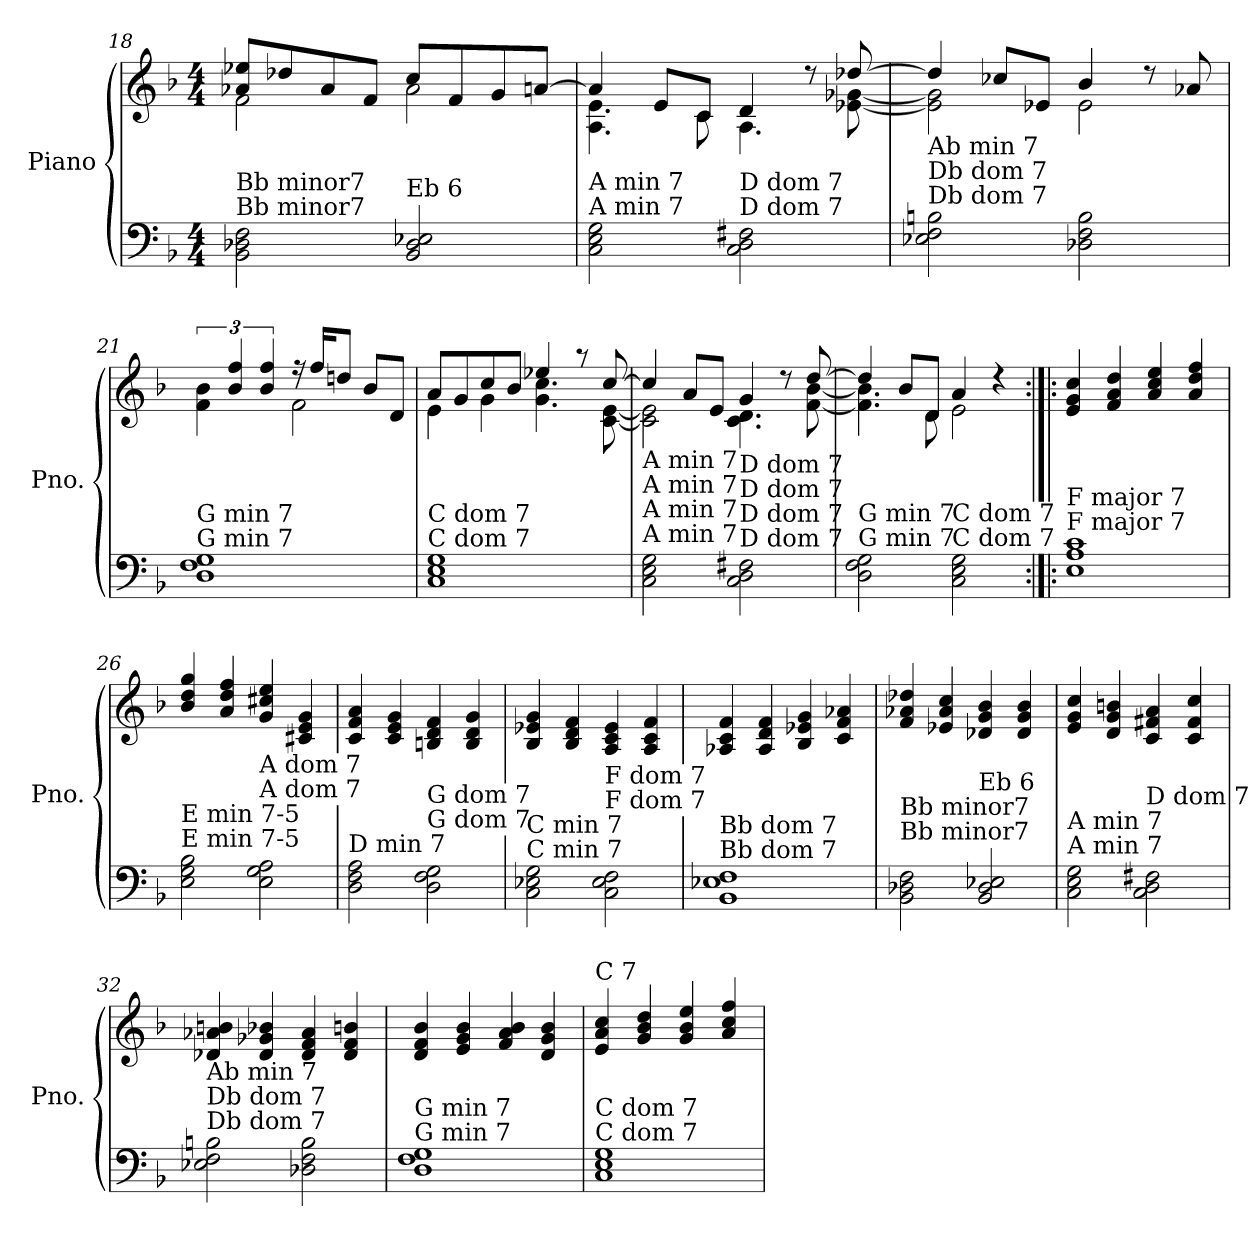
**kern	**kern
*part1	*part1
*staff2	*staff1
*I"Piano	*
*I'Pno.	*
*clefF4	*clefG2
*k[b-]	*k[b-]
*M4/4	*M4/4
=18	=18
*	*^
!LO:TX:a:t=Bb minor7	!	!
!LO:TX:a:t=Bb minor7	!	!
2BB-\ 2D-X\ 2F\	8a-X/ 8ee-X/L	2f\
.	8dd-X/	.
.	8a-/	.
.	8f/J	.
!LO:TX:a:t=Eb 6	!	!
2BB-/ 2D-/ 2E-X/	8cc/L	2a-\
.	8f/	.
.	8g/	.
.	[8an/J	.
=19	=19	=19
!LO:TX:a:t=A min 7	!	!
!LO:TX:a:t=A min 7	!	!
2C\ 2E\ 2G\	4a/]	4.A\ 4.e\
.	8e/L	.
.	8c/J	8c\
!LO:TX:a:t=D dom 7	!	!
!LO:TX:a:t=D dom 7	!	!
2C\ 2D\ 2F#X\	4d/	4.A\
.	8r	.
.	[8dd-X/	[8e-X\ [8g-X\
=20	=20	=20
!LO:TX:a:t=Db dom 7	!	!
!LO:TX:a:t=Db dom 7	!	!
!LO:TX:a:t=Ab min 7	!	!
2E-X\ 2F\ 2Bn\	4dd-/]	2e-\] 2g-\]
.	8cc-X/L	.
.	8e-X/J	.
2D-X\ 2F\ 2B\	4b-/	2e-\
.	8r	.
.	8a-X/	.
!!LO:PB:g=z	!!
=21	=21	=21
!LO:TX:a:t=G min 7	!	!
!LO:TX:a:t=G min 7	!	!
1D 1F 1G	6f\ 6b-\	2ryy
.	6b-/ 6ff/	.
.	6b-/ 6ff/	.
.	16r	2f\
.	16ff/KL	.
.	8ddn/J	.
.	8b-/L	.
.	8d/J	.
=22	=22	=22
!LO:TX:a:t=C  dom 7	!	!
!LO:TX:a:t=C  dom 7	!	!
1C 1E 1G	8a/L	4e\
.	8g/	.
.	8cc/	4g\
.	8b-/J	.
.	4ee-X/	4.g\ 4.cc\
.	8r	.
.	[8cc/	[8c\ [8e\
=23	=23	=23
!LO:TX:a:t=A min 7	!	!
!LO:TX:a:t=A min 7	!	!
!LO:TX:a:t=A min 7	!	!
!LO:TX:a:t=A min 7	!	!
2C\ 2E\ 2G\	4cc/]	2c\] 2e\]
.	8a/L	.
.	8e/J	.
!LO:TX:a:t=D dom 7	!	!
!LO:TX:a:t=D dom 7	!	!
!LO:TX:a:t=D dom 7	!	!
!LO:TX:a:t=D dom 7	!	!
2C\ 2D\ 2F#X\	4g/	4.c\ 4.d\
.	8r	.
.	[8dd/	[8f\ [8b-\
=24	=24	=24
!LO:TX:a:t=G min 7	!	!
!LO:TX:a:t=G min 7	!	!
2D\ 2F\ 2G\	4dd/]	4.f\] 4.b-\]
.	8b-/L	.
.	8d/J	8d\
!LO:TX:a:t=C  dom 7	!	!
!LO:TX:a:t=C  dom 7	!	!
2C\ 2E\ 2G\	4a/	2e\
.	4r	.
*	*v	*v
!!LO:LB:g=z
=25:|!|:	=25:|!|:
!LO:TX:a:t=F major 7	!
!LO:TX:a:t=F major 7	!
1E 1A 1c	4e/ 4g/ 4cc/
.	4f/ 4a/ 4dd/
.	4a/ 4cc/ 4ee/
.	4a/ 4dd/ 4ff/
=26	=26
!LO:TX:a:t=E min 7-5	!
!LO:TX:a:t=E min 7-5	!
2E\ 2G\ 2B-\	4b-/ 4dd/ 4gg/
.	4a/ 4dd/ 4ff/
!LO:TX:a:t=A dom 7	!
!LO:TX:a:t=A dom 7	!
2E\ 2G\ 2A\	4g/ 4cc#X/ 4ee/
.	4c#X/ 4e/ 4g/
=27	=27
!LO:TX:a:t=D min 7	!
2D\ 2F\ 2A\	4c/ 4f/ 4a/
.	4c/ 4e/ 4g/
!LO:TX:a:t=G dom 7	!
!LO:TX:a:t=G dom 7	!
2D\ 2F\ 2G\	4Bn/ 4d/ 4f/
.	4B/ 4d/ 4g/
=28	=28
!LO:TX:a:t=C min 7	!
!LO:TX:a:t=C min 7	!
2C\ 2E-X\ 2G\	4B-/ 4e-X/ 4g/
.	4B-/ 4d/ 4f/
!LO:TX:a:t=F dom 7	!
!LO:TX:a:t=F dom 7	!
2C\ 2E-\ 2F\	4A/ 4c/ 4e-/
.	4A/ 4c/ 4f/
!!LO:LB:g=z
=29	=29
!LO:TX:a:t=Bb dom 7	!
!LO:TX:a:t=Bb dom 7	!
1BB- 1E-X 1F	4A-X/ 4c/ 4f/
.	4A-/ 4d/ 4f/
.	4B-/ 4e-X/ 4g/
.	4c/ 4f/ 4a-X/
=30	=30
!LO:TX:a:t=Bb minor7	!
!LO:TX:a:t=Bb minor7	!
2BB-\ 2D-X\ 2F\	4f/ 4a-X/ 4dd-X/
.	4e-X/ 4a-/ 4cc/
!LO:TX:a:t=Eb 6	!
2BB-/ 2D-/ 2E-X/	4d-X/ 4g/ 4b-/
.	4d-/ 4g/ 4b-/
=31	=31
!LO:TX:a:t=A min 7	!
!LO:TX:a:t=A min 7	!
2C\ 2E\ 2G\	4e/ 4g/ 4cc/
.	4d/ 4g/ 4bn/
!LO:TX:a:t=D dom 7	!
2C\ 2D\ 2F#X\	4c/ 4f#X/ 4a/
.	4c/ 4f#/ 4cc/
=32	=32
!LO:TX:a:t=Db dom 7	!
!LO:TX:a:t=Db dom 7	!
!LO:TX:a:t=Ab min 7	!
2E-X\ 2F\ 2Bn\	4d-X/ 4a-X/ 4bn/
.	4d-/ 4g-X/ 4b-X/
2D-X\ 2F\ 2B\	4d-/ 4f/ 4a-/
.	4d-/ 4f/ 4bn/
!!LO:LB:g=z
=33	=33
!LO:TX:a:t=G min 7	!
!LO:TX:a:t=G min 7	!
1D 1F 1G	4d/ 4f/ 4b-/
.	4e/ 4g/ 4b-/
.	4f/ 4a/ 4b-/
.	4d/ 4g/ 4b-/
=34	=34
!	!LO:TX:a:t=C 7
!LO:TX:a:t=C  dom 7	!
!LO:TX:a:t=C  dom 7	!
1C 1E 1G	4e/ 4a/ 4cc/
.	4g/ 4b-/ 4dd/
.	4g/ 4b-/ 4ee/
.	4a/ 4cc/ 4ff/
=	=
*-	*-
